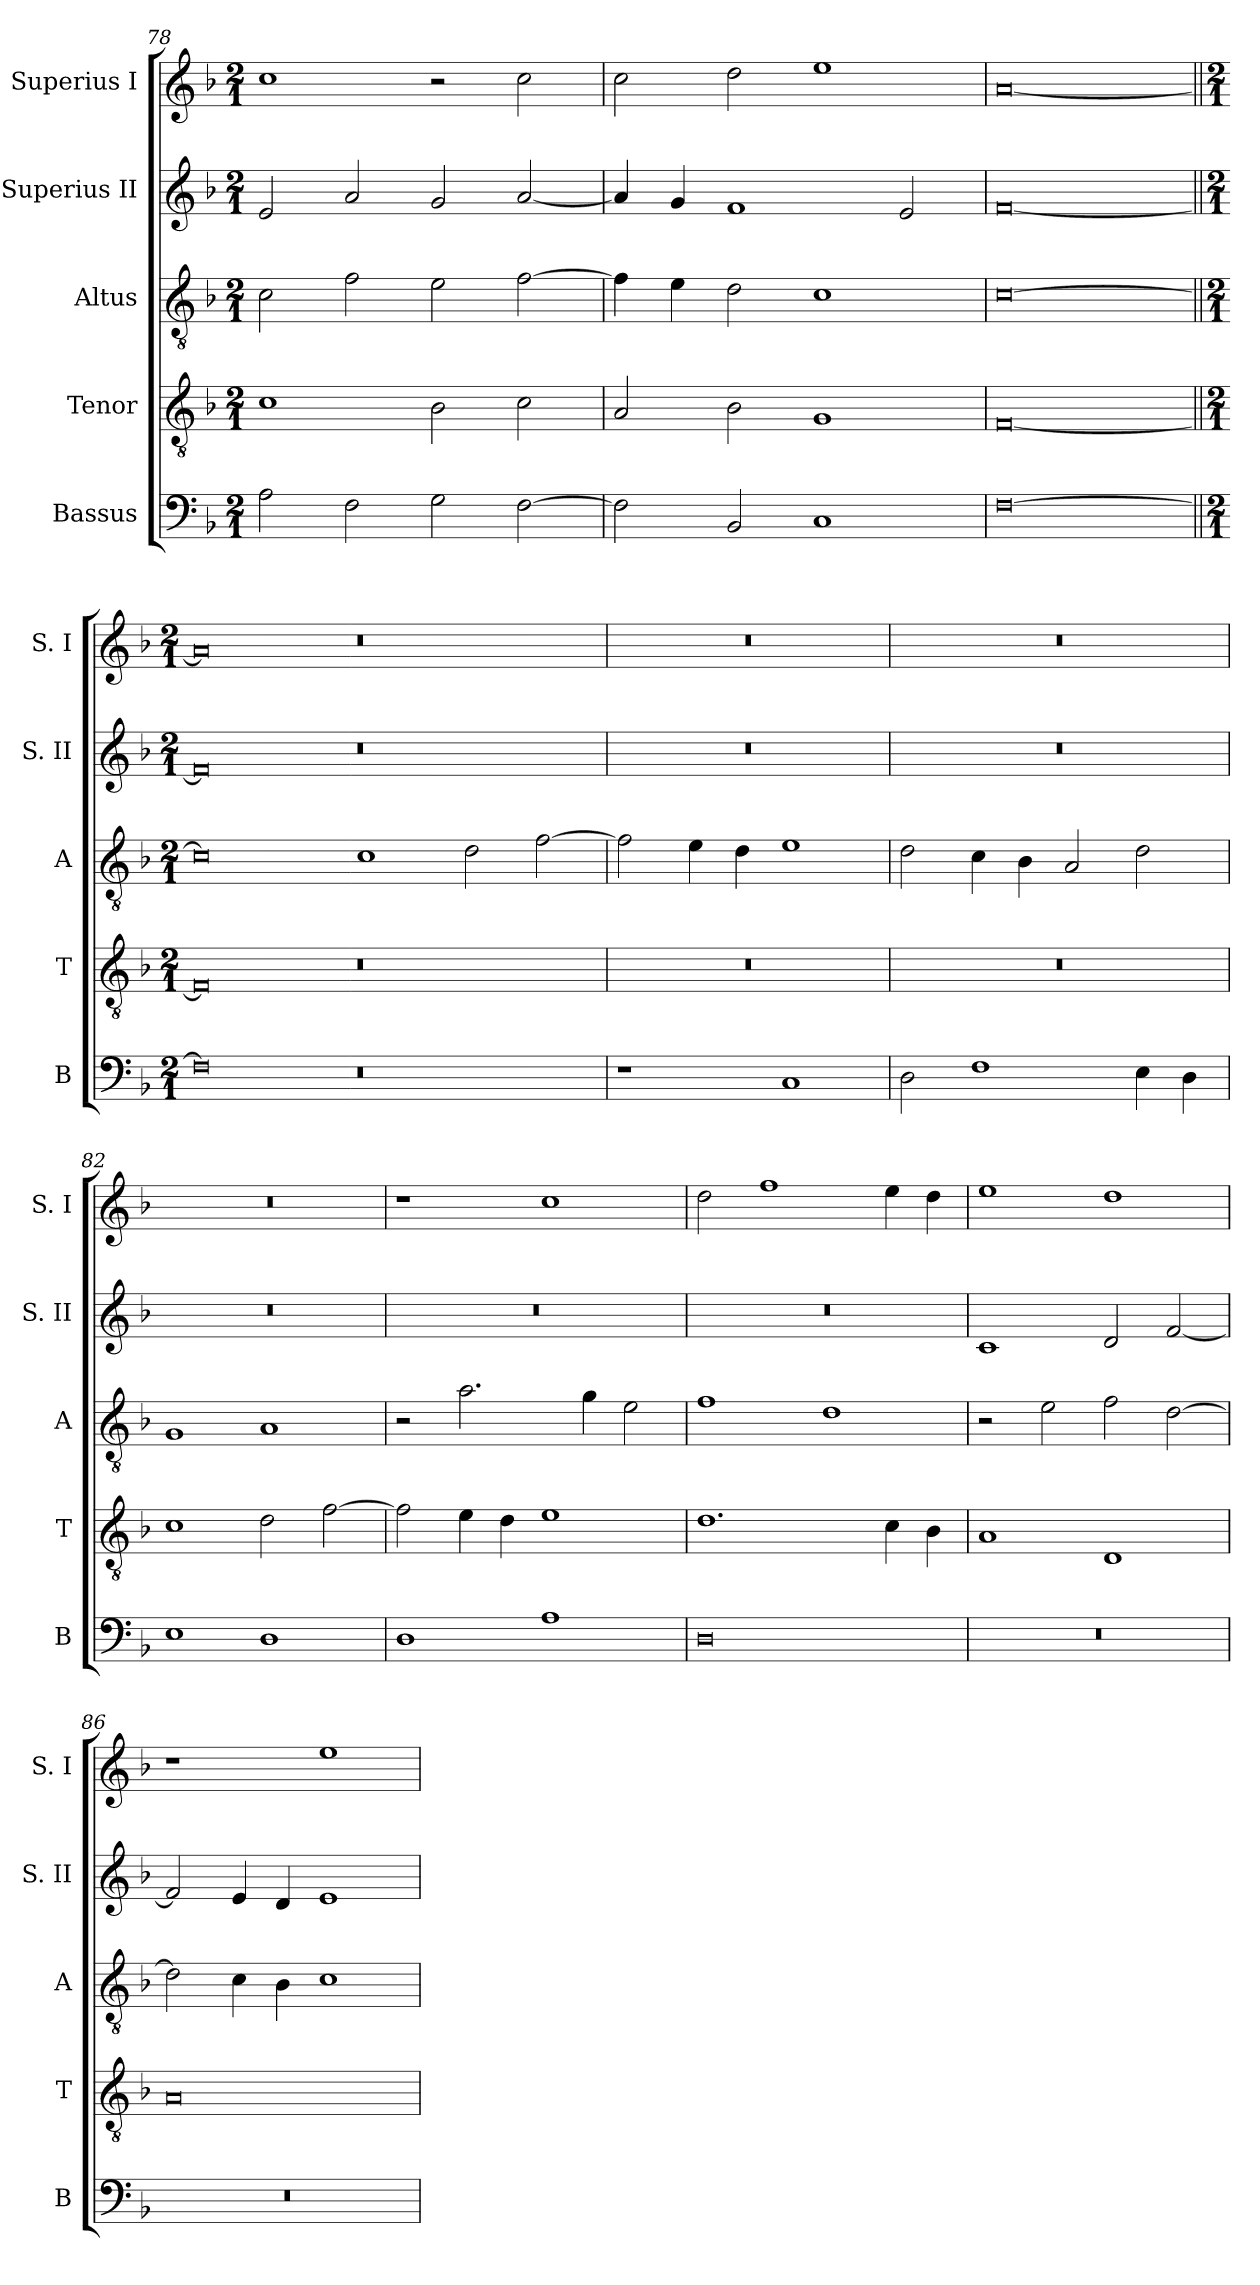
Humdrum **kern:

**kern	**kern	**kern	**kern	**kern
*part5	*part4	*part3	*part2	*part1
*staff5	*staff4	*staff3	*staff2	*staff1
*I"Bassus	*I"Tenor	*I"Altus	*I"Superius II	*I"Superius I
*I'B	*I'T	*I'A	*I'S. II	*I'S. I
*clefF4	*clefGv2	*clefGv2	*clefG2	*clefG2
*k[b-]	*k[b-]	*k[b-]	*k[b-]	*k[b-]
*F:	*F:	*F:	*F:	*F:
*M2/1	*M2/1	*M2/1	*M2/1	*M2/1
=78	=78	=78	=78	=78
2A	1c	2c	2e	1cc
2F	.	2f	2a	.
2G	2B-	2e	2g	2r
[2F	2c	[2f	[2a	2cc
=79	=79	=79	=79	=79
2F]	2A	4f]	4a]	2cc
.	.	4e	4g	.
2BB-	2B-	2d	1f	2dd
1C	1G	1c	.	1ee
.	.	.	2e	.
=	=	=	=	=
[0F	[0F	[0c	[0f	[0a
=||	=||	=||	=||	=||
*M2/1	*M2/1	*M2/1	*M2/1	*M2/1
0F]	0F]	0c]	0f]	0a]
0r	0r	1c	0r	0r
.	.	2d	.	.
.	.	[2f	.	.
=80	=80	=80	=80	=80
1r	0r	2f]	0r	0r
.	.	4e	.	.
.	.	4d	.	.
1C	.	1e	.	.
=81	=81	=81	=81	=81
2D	0r	2d	0r	0r
1F	.	4c	.	.
.	.	4B-	.	.
.	.	2A	.	.
4E	.	2d	.	.
4D	.	.	.	.
=82	=82	=82	=82	=82
1E	1c	1G	0r	0r
1D	2d	1A	.	.
.	[2f	.	.	.
=83	=83	=83	=83	=83
1D	2f]	2r	0r	1r
.	4e	2.a	.	.
.	4d	.	.	.
1A	1e	.	.	1cc
.	.	4g	.	.
.	.	2e	.	.
=84	=84	=84	=84	=84
0D	1.d	1f	0r	2dd
.	.	.	.	1ff
.	.	1d	.	.
.	4c	.	.	4ee
.	4B-	.	.	4dd
=85	=85	=85	=85	=85
0r	1A	2r	1c	1ee
.	.	2e	.	.
.	1D	2f	2d	1dd
.	.	[2d	[2f	.
=86	=86	=86	=86	=86
0r	0A	2d]	2f]	1r
.	.	4c	4e	.
.	.	4B-	4d	.
.	.	1c	1e	1ee
=	=	=	=	=
*-	*-	*-	*-	*-
